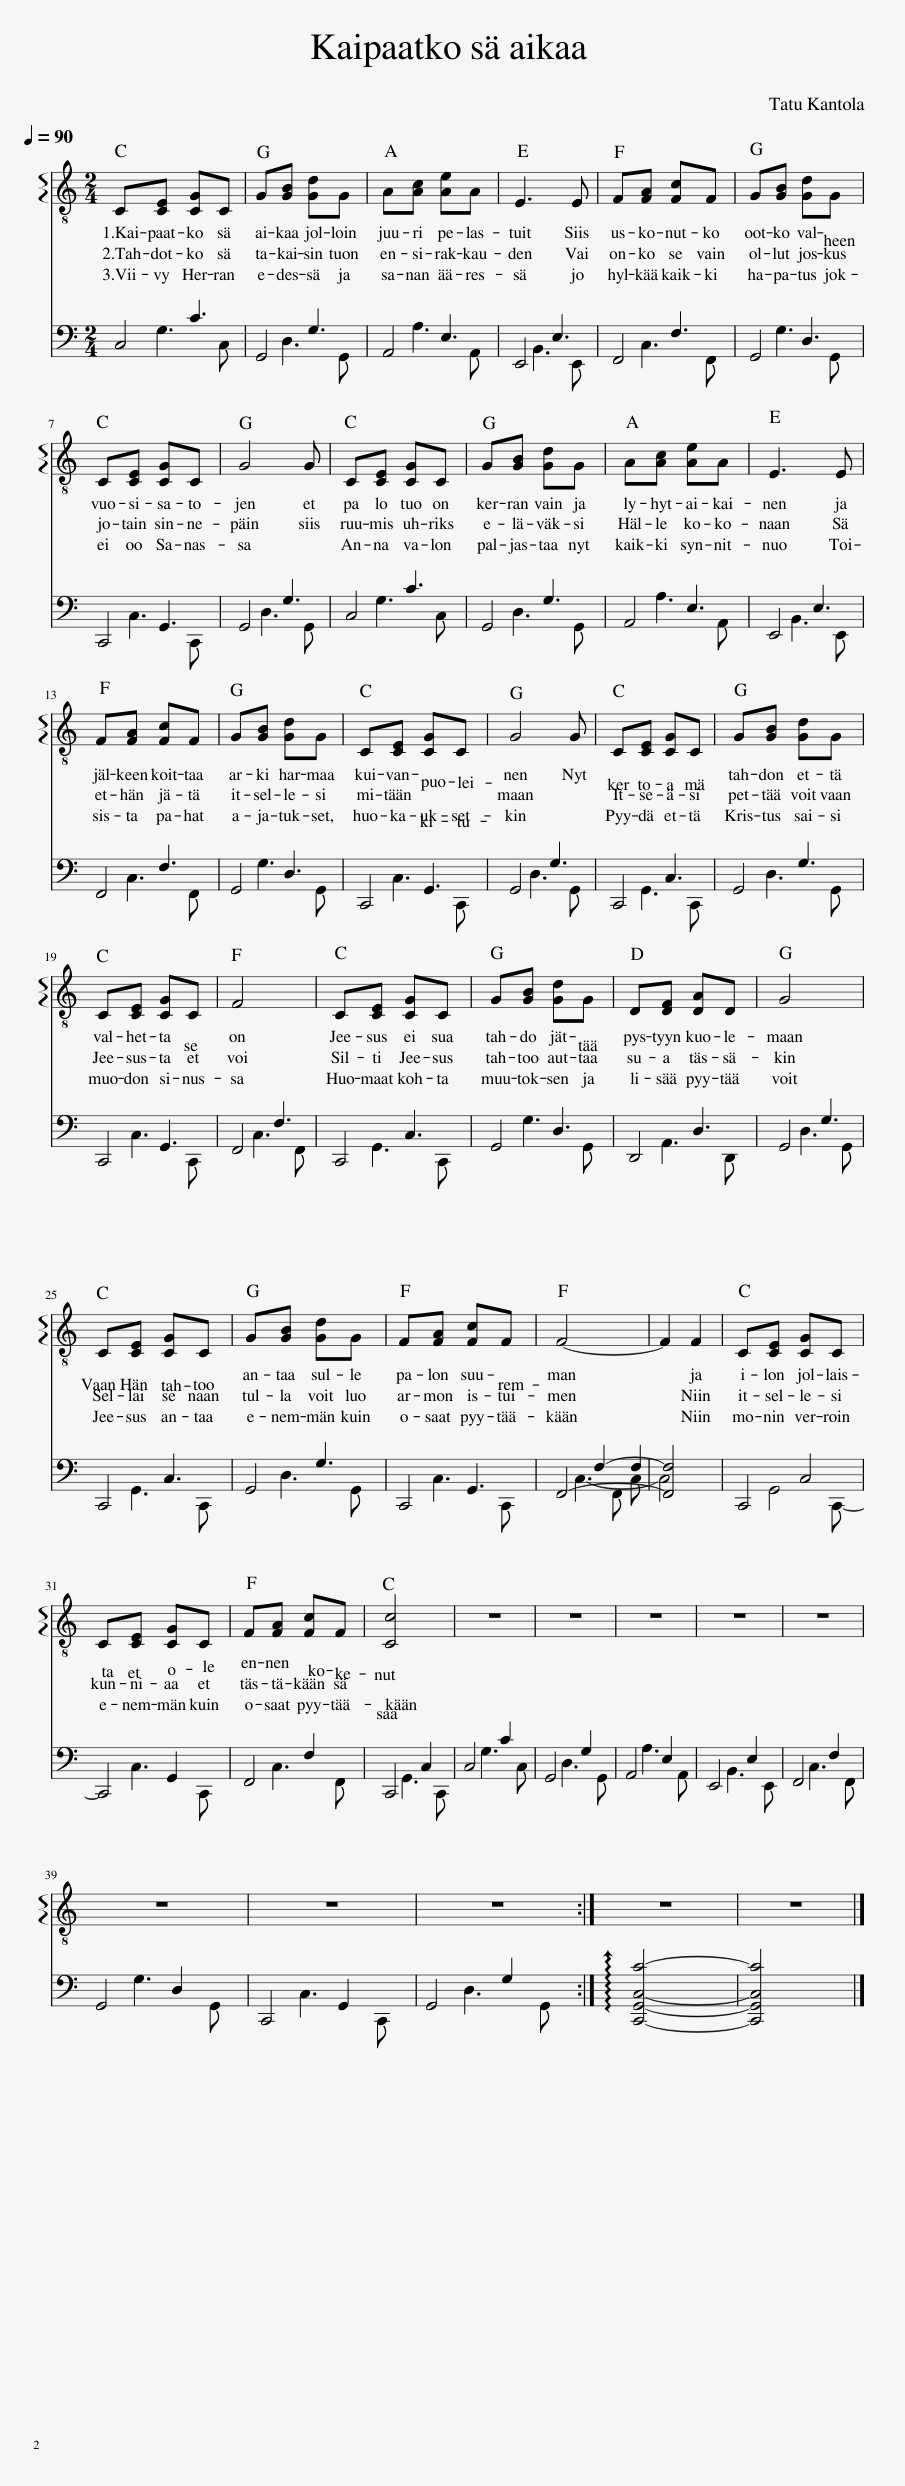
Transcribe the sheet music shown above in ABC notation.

X:1
%%score ( 1 2 ) ( 3 4 5 6 )
L:1/8
Q:1/4=90
M:2/4
I:linebreak $
K:C
V:1 treble-8
V:2 treble-8
V:3 bass
V:4 bass
V:5 bass
V:6 bass
V:1
 C[CE] [CG]C | G[GB] [Gd]G | A[Ac] [Ae]A | E3 E | F[FA] [Fc]F | %5
 G[GB] [Gd]G |$ C[CE] [CG]C | G4 | C[CE] [CG]C | G[GB] [Gd]G | %10
 A[Ac] [Ae]A | E3 E |$ F[FA] [Fc]F | G[GB] [Gd]G | C[CE] [CG]C | %15
 G4 | C[CE] [CG]C | G[GB] [Gd]G |$ C[CE] [CG]C | F4 | %20
 C[CE] [CG]C | G[GB] [Gd]G | D[DF] [DA]D | G4 |$ C[CE] [CG]C | %25
 G[GB] [Gd]G | F[FA] [Fc]F | F4- | F2 F2 | C[CE] [CG]C |$ %30
 C[CE] [CG]C | F[FA] [Fc]F | [Cc]4 | z4 | z4 | %35
 z4 | z4 | z4 |$ z4 | z4 | %40
 z4 :| z4 | z4 |] %43
V:2
 x4 | x4 | x4 | x4 | x4 | %5
 x4 |$ x4 | x3 G | x4 | x4 | %10
 x4 | x4 |$ x4 | x4 | x4 | %15
 x3 G | x4 | x4 |$ x4 | x4 | %20
 x4 | x4 | x4 | x4 |$ x4 | %25
 x4 | x4 | x4 | x4 | x4 |$ %30
 x4 | x4 | x4 | x4 | x4 | %35
 x4 | x4 | x4 |$ x4 | x4 | %40
 x4 :| x4 | x4 |] %43
V:3
 C,4 x | G,,4 x | A,,4 x | E,,4 x | F,,4 x | %5
 G,,4 x |$ C,,4 x | G,,4 x | C,4 x | G,,4 x | %10
 A,,4 x | E,,4 x |$ F,,4 x | G,,4 x | C,,4 x | %15
 G,,4 x | C,,4 x | G,,4 x |$ C,,4 x | F,,4 x | %20
 C,,4 x | G,,4 x | D,,4 x | G,,4 x |$ C,,4 x | %25
 G,,4 x | C,,4 x | F,,4- x2 | F,,4 | C,,4 x2 |$ %30
 C,,4 | F,,4 | C,,4 | C,4 | G,,4 | %35
 A,,4 | E,,4 | F,,4 |$ G,,4 | C,,4 | %40
 G,,4 :| !arpeggio![C,,G,,C,C]4- | [C,,G,,C,C]4 |] %43
V:4
 x G,3 x | x D,3 x | x A,3 x | x B,,3 x | x C,3 x | %5
 x G,3 x |$ x C,3 x | x D,3 x | x G,3 x | x D,3 x | %10
 x A,3 x | x B,,3 x |$ x C,3 x | x G,3 x | x C,3 x | %15
 x D,3 x | x G,,3 x | x D,3 x |$ x C,3 x | x C,3 x | %20
 x G,,3 x | x G,3 x | x A,,3 x | x D,3 x |$ x G,,3 x | %25
 x D,3 x | x C,3 x | x C,3- C, x | C,4 | x G,,4 x |$ %30
 x C,3 | x C,3 | x G,,3 | x G,3 | x D,3 | %35
 x A,3 | x B,,3 | x C,3 |$ x G,3 | x C,3 | %40
 x D,3 :| x4 | x4 |] %43
V:5
 x2 C3 | x2 G,3 | x2 E,3 | x2 E,3 | x2 F,3 | %5
 x2 D,3 |$ x2 G,,3 | x2 G,3 | x2 C3 | x2 G,3 | %10
 x2 E,3 | x2 E,3 |$ x2 F,3 | x2 D,3 | x2 G,,3 | %15
 x2 G,3 | x2 C,3 | x2 G,3 |$ x2 G,,3 | x2 F,3 | %20
 x2 C,3 | x2 D,3 | x2 D,3 | x2 G,3 |$ x2 C,3 | %25
 x2 G,3 | x2 G,,3 | x2 F,2- F,2 | F,4 | x2 C,4 |$ %30
 x2 G,,2 | x2 F,2 | x2 C,2 | x2 C2 | x2 G,2 | %35
 x2 E,2 | x2 E,2 | x2 F,2 |$ x2 D,2 | x2 G,,2 | %40
 x2 G,2 :| x4 | x4 |] %43
V:6
 x3 C, x | x3 G,, x | x3 A,, x | x3 E,, x | x3 F,, x | %5
 x3 G,, x |$ x3 C,, x | x3 G,, x | x3 C, x | x3 G,, x | %10
 x3 A,, x | x3 E,, x |$ x3 F,, x | x3 G,, x | x3 C,, x | %15
 x3 G,, x | x3 C,, x | x3 G,, x |$ x3 C,, x | x3 F,, x | %20
 x3 C,, x | x3 G,, x | x3 D,, x | x3 G,, x |$ x3 C,, x | %25
 x3 G,, x | x3 C,, x | x3 F,, x2 | x4 | x3 C,,- x2 |$ %30
 x3 C,, | x3 F,, | x3 C,, | x3 C, | x3 G,, | %35
 x3 A,, | x3 E,, | x3 F,, |$ x3 G,, | x3 C,, | %40
 x3 G,, :| x4 | x4 |] %43
